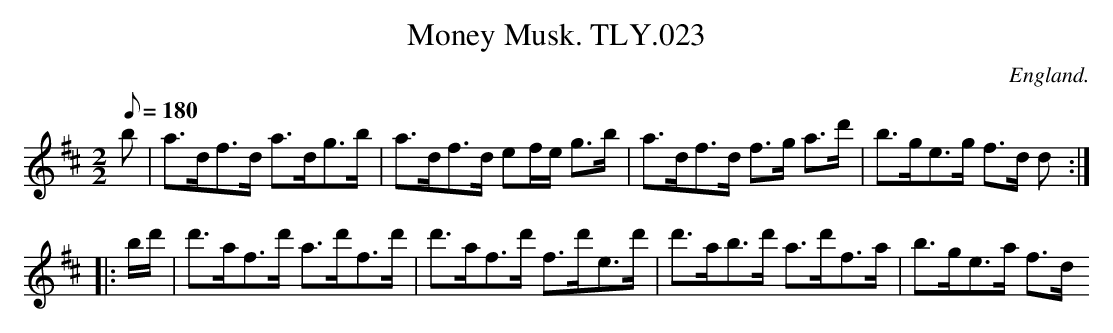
X:1
T:Money Musk. TLY.023
M:2/2
L:1/8
Q:180
O:England.
K:D
b|a>df>d a>dg>b|a>df>d ef/2e/2 g>b|a>df>d f>g a>d'|b>ge>g f>d d:|!
|:b/d'/|d'>af>d' a>d'f>d'|d'>af>d' f>d'e>d'|d'>ab>d' a>d'f>a|b>ge>a f>d
d:|]
